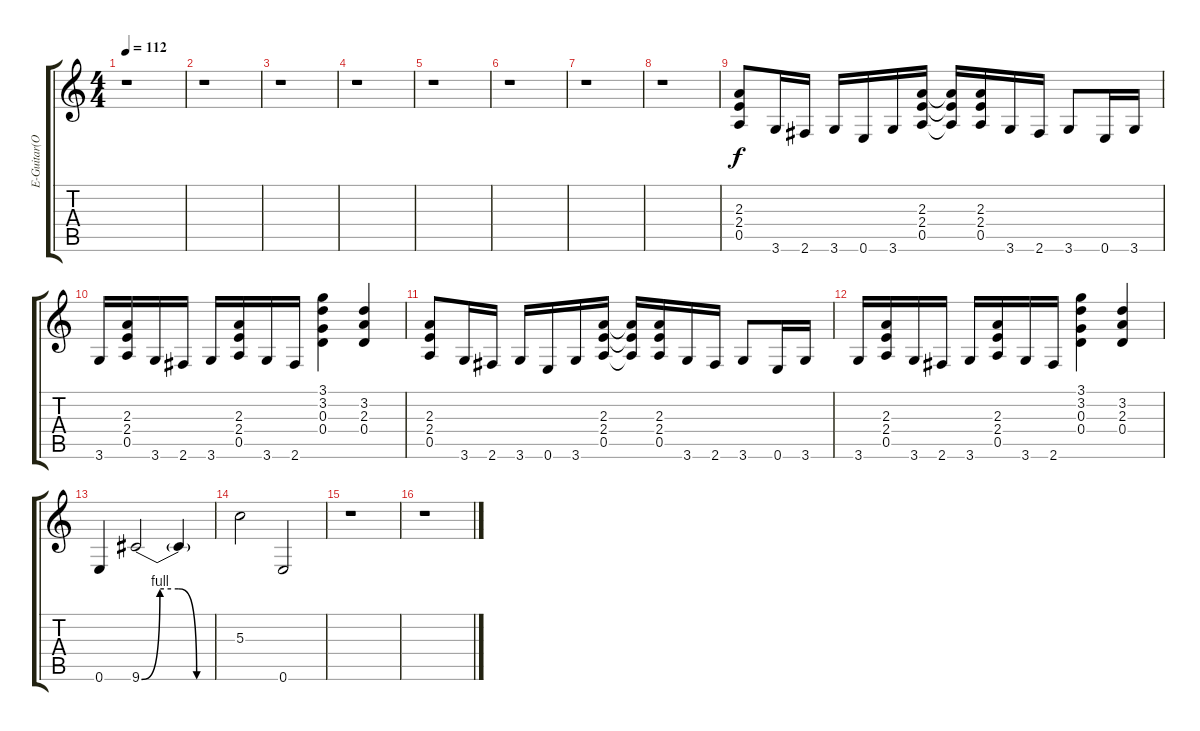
\track ("E-Guitar(Overdrive)" "E-Guitar(O") {instrument overdrivenguitar}
\staff {score tabs}
\tuning (E4 B3 G3 D3 A2 E2) {hide}
\ts (4 4)
\tempo 112
\clef g2
\ks c
r.1{dy f} |
r.1 |
r.1 |
r.1 |
r.1 |
r.1 |
r.1 |
r.1 |
(2.3 2.4 0.5).8 3.6.16 2.6.16 3.6.16 0.6.16 3.6.16 (2.3 2.4 0.5).16 (2.3{t} 2.4{t} 0.5{t}).16 (2.3 2.4 0.5).16 3.6.16 2.6.16 3.6.8 0.6.16 3.6.16 |
3.6.16 (2.3 2.4 0.5).16 3.6.16 2.6.16 3.6.16 (2.3 2.4 0.5).16 3.6.16 2.6.16 (3.1 3.2 0.3 0.4).4 (3.2 2.3 0.4).4 |
(2.3 2.4 0.5).8 3.6.16 2.6.16 3.6.16 0.6.16 3.6.16 (2.3 2.4 0.5).16 (2.3{t} 2.4{t} 0.5{t}).16 (2.3 2.4 0.5).16 3.6.16 2.6.16 3.6.8 0.6.16 3.6.16 |
3.6.16 (2.3 2.4 0.5).16 3.6.16 2.6.16 3.6.16 (2.3 2.4 0.5).16 3.6.16 2.6.16 (3.1 3.2 0.3 0.4).4 (3.2 2.3 0.4).4 |
0.6.4 9.6{be (custom 0 0 15 4 30 4 45 0 60 0)}.2 9.6{t}.4 |
5.3.2 0.6.2 |
r.1 |
r.1
